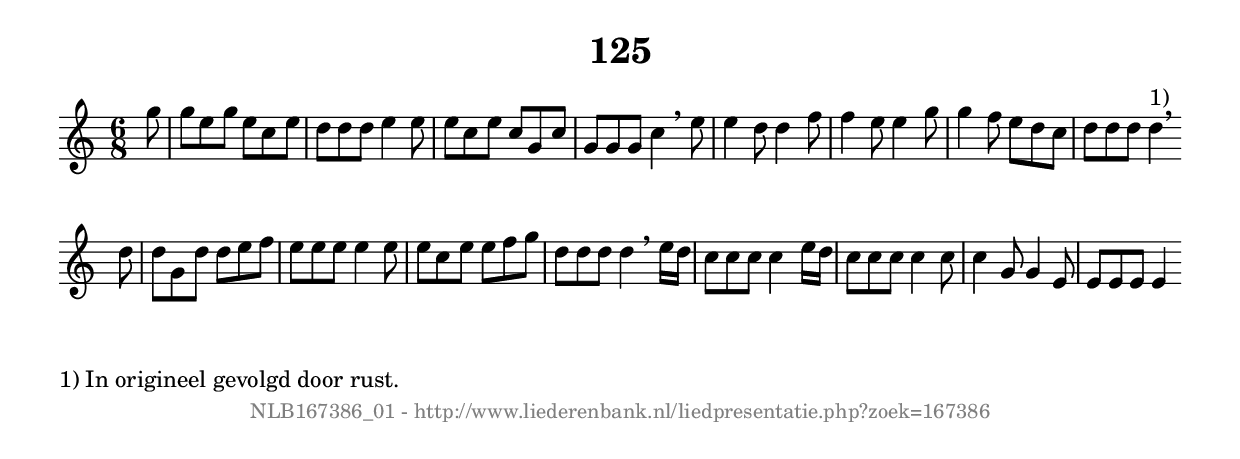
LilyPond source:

%
% produced by wce2krn 1.64 (7 June 2014)
%
\version"2.16"
#(append! paper-alist '(("long" . (cons (* 210 mm) (* 2000 mm)))))
#(set-default-paper-size "long")
sb = {\breathe}
mBreak = {\breathe }
bBreak = {\breathe }
x = {\once\override NoteHead #'style = #'cross }
gl=\glissando
itime={\override Staff.TimeSignature #'stencil = ##f }
ficta = {\once\set suggestAccidentals = ##t}
fine = {\once\override Score.RehearsalMark #'self-alignment-X = #1 \mark \markup {\italic{Fine}}}
dc = {\once\override Score.RehearsalMark #'self-alignment-X = #1 \mark \markup {\italic{D.C.}}}
dcf = {\once\override Score.RehearsalMark #'self-alignment-X = #1 \mark \markup {\italic{D.C. al Fine}}}
dcc = {\once\override Score.RehearsalMark #'self-alignment-X = #1 \mark \markup {\italic{D.C. al Coda}}}
ds = {\once\override Score.RehearsalMark #'self-alignment-X = #1 \mark \markup {\italic{D.S.}}}
dsf = {\once\override Score.RehearsalMark #'self-alignment-X = #1 \mark \markup {\italic{D.S. al Fine}}}
dsc = {\once\override Score.RehearsalMark #'self-alignment-X = #1 \mark \markup {\italic{D.S. al Coda}}}
pv = {\set Score.repeatCommands = #'((volta "1"))}
sv = {\set Score.repeatCommands = #'((volta "2"))}
tv = {\set Score.repeatCommands = #'((volta "3"))}
qv = {\set Score.repeatCommands = #'((volta "4"))}
xv = {\set Score.repeatCommands = #'((volta #f))}
\header{ tagline = ""
title = "125"
}
\score {{
\key c \major
\relative g'
{
\set melismaBusyProperties = #'()
\partial 32*4
\time 6/8
\tempo 4=120
\override Score.MetronomeMark #'transparent = ##t
\override Score.RehearsalMark #'break-visibility = #(vector #t #t #f)
g'8 g e g e c e d d d e4 e8 e c e c g c g g g c4 \mBreak
e8 e4 d8 d4 f8 f4 e8 e4 g8 g4 f8 e d c d d d d4^"1)" \bar ":|:" \bBreak
d8 d g, d' d e f e e e e4 e8 e c e e f g d d d d4 \mBreak
e16 d c8 c c c4 e16 d c8 c c c4 c8 c4 g8 g4 e8 e e e e4 \bar ":|"
 }}
 \midi { }
 \layout {
            indent = 0.0\cm
}
}
\markup { \wordwrap-string #" 
1) In origineel gevolgd door rust.
"}
\markup { \vspace #0 } \markup { \with-color #grey \fill-line { \center-column { \smaller "NLB167386_01 - http://www.liederenbank.nl/liedpresentatie.php?zoek=167386" } } }
